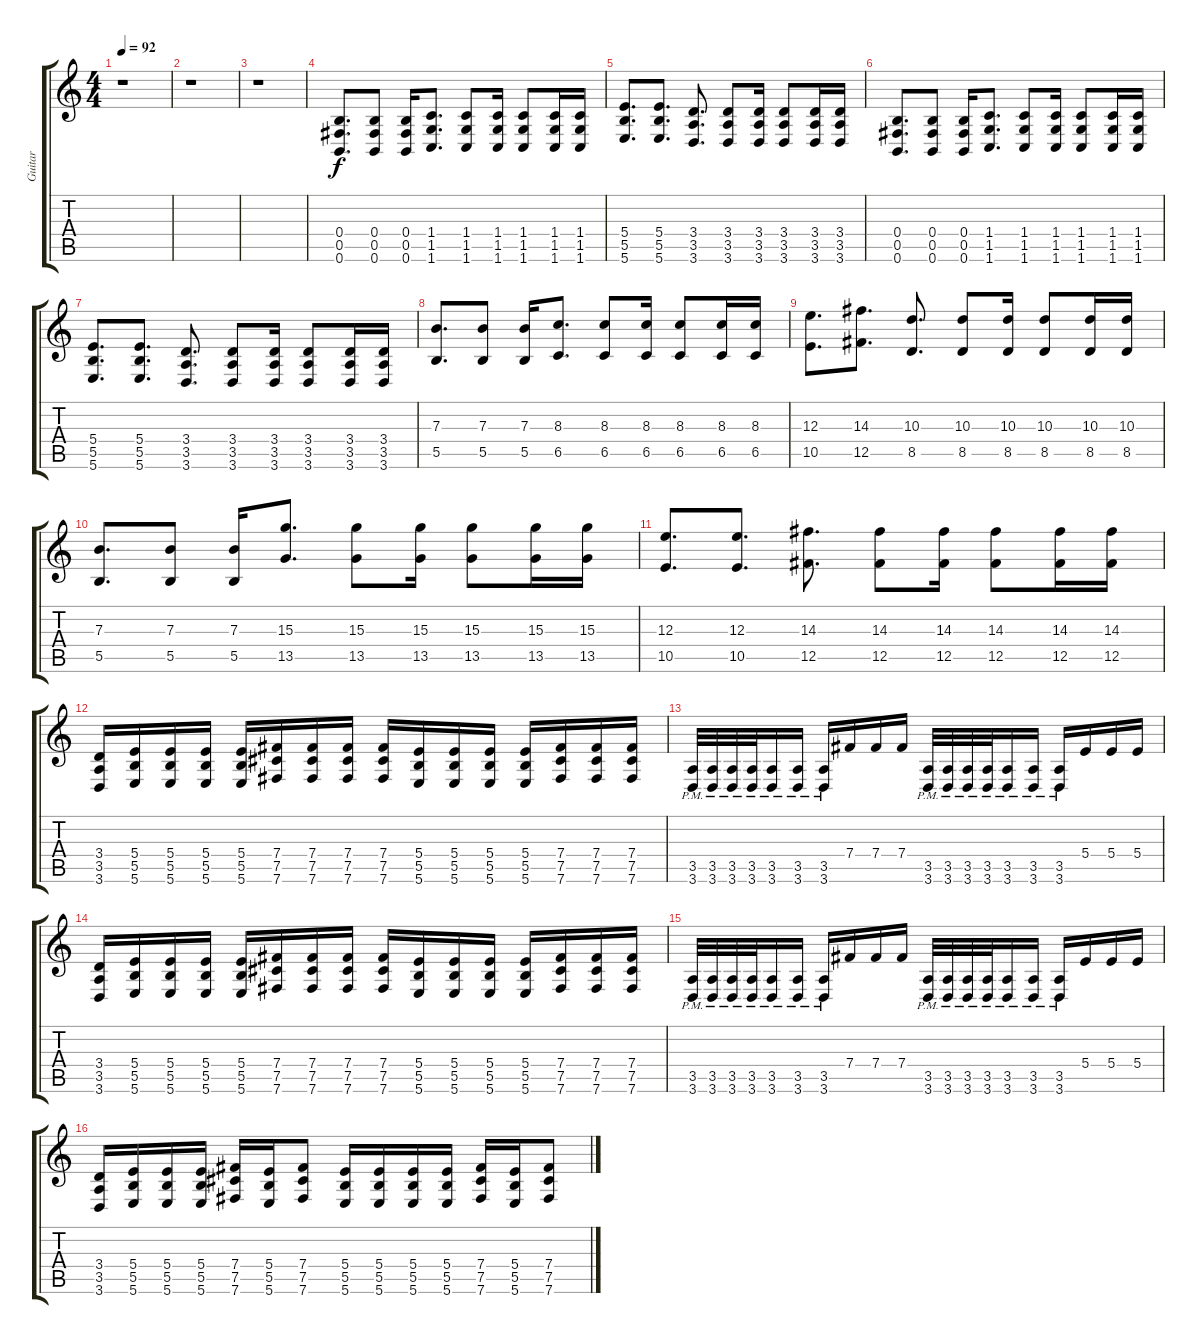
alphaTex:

\track ("Guitar" "Guitar") {instrument distortionguitar}
\staff {score tabs}
\tuning (Db4 Ab3 E3 B2 Gb2 B1) {hide}
\ts (4 4)
\tempo 92
\clef g2
\ks c
r.1{dy fff} |
r.1 |
r.1 |
(0.4 0.5 0.6).8{d dy f} (0.4 0.5 0.6).8 (0.4 0.5 0.6).16 (1.4 1.5 1.6).8{d} (1.4 1.5 1.6).8 (1.4 1.5 1.6).16 (1.4 1.5 1.6).8 (1.4 1.5 1.6).16 (1.4 1.5 1.6).16 |
(5.4 5.5 5.6).8{d} (5.4 5.5 5.6).8{d} (3.4 3.5 3.6).8{d} (3.4 3.5 3.6).8 (3.4 3.5 3.6).16 (3.4 3.5 3.6).8 (3.4 3.5 3.6).16 (3.4 3.5 3.6).16 |
(0.4 0.5 0.6).8{d} (0.4 0.5 0.6).8 (0.4 0.5 0.6).16 (1.4 1.5 1.6).8{d} (1.4 1.5 1.6).8 (1.4 1.5 1.6).16 (1.4 1.5 1.6).8 (1.4 1.5 1.6).16 (1.4 1.5 1.6).16 |
(5.4 5.5 5.6).8{d} (5.4 5.5 5.6).8{d} (3.4 3.5 3.6).8{d} (3.4 3.5 3.6).8 (3.4 3.5 3.6).16 (3.4 3.5 3.6).8 (3.4 3.5 3.6).16 (3.4 3.5 3.6).16 |
(7.3 5.5).8{d balance 8} (7.3 5.5).8 (7.3 5.5).16 (8.3 6.5).8{d} (8.3 6.5).8 (8.3 6.5).16 (8.3 6.5).8 (8.3 6.5).16 (8.3 6.5).16 |
(12.3 10.5).8{d} (14.3 12.5).8{d} (10.3 8.5).8{d} (10.3 8.5).8 (10.3 8.5).16 (10.3 8.5).8 (10.3 8.5).16 (10.3 8.5).16 |
(7.3 5.5).8{d} (7.3 5.5).8 (7.3 5.5).16 (15.3 13.5).8{d} (15.3 13.5).8 (15.3 13.5).16 (15.3 13.5).8 (15.3 13.5).16 (15.3 13.5).16 |
(12.3 10.5).8{d} (12.3 10.5).8{d} (14.3 12.5).8{d} (14.3 12.5).8 (14.3 12.5).16 (14.3 12.5).8 (14.3 12.5).16 (14.3 12.5).16 |
(3.4 3.5 3.6).16{balance 16} (5.4 5.5 5.6).16 (5.4 5.5 5.6).16 (5.4 5.5 5.6).16 (5.4 5.5 5.6).16 (7.4 7.5 7.6).16 (7.4 7.5 7.6).16 (7.4 7.5 7.6).16 (7.4 7.5 7.6).16 (5.4 5.5 5.6).16 (5.4 5.5 5.6).16 (5.4 5.5 5.6).16 (5.4 5.5 5.6).16 (7.4 7.5 7.6).16 (7.4 7.5 7.6).16 (7.4 7.5 7.6).16 |
(3.5{pm} 3.6{pm}).32 (3.5{pm} 3.6{pm}).32 (3.5{pm} 3.6{pm}).32 (3.5{pm} 3.6{pm}).32 (3.5{pm} 3.6{pm}).16 (3.5{pm} 3.6{pm}).16 (3.5{pm} 3.6{pm}).16 7.4.16 7.4.16 7.4.16 (3.5{pm} 3.6{pm}).32 (3.5{pm} 3.6{pm}).32 (3.5{pm} 3.6{pm}).32 (3.5{pm} 3.6{pm}).32 (3.5{pm} 3.6{pm}).16 (3.5{pm} 3.6{pm}).16 (3.5{pm} 3.6{pm}).16 5.4.16 5.4.16 5.4.16 |
(3.4 3.5 3.6).16 (5.4 5.5 5.6).16 (5.4 5.5 5.6).16 (5.4 5.5 5.6).16 (5.4 5.5 5.6).16 (7.4 7.5 7.6).16 (7.4 7.5 7.6).16 (7.4 7.5 7.6).16 (7.4 7.5 7.6).16 (5.4 5.5 5.6).16 (5.4 5.5 5.6).16 (5.4 5.5 5.6).16 (5.4 5.5 5.6).16 (7.4 7.5 7.6).16 (7.4 7.5 7.6).16 (7.4 7.5 7.6).16 |
(3.5{pm} 3.6{pm}).32 (3.5{pm} 3.6{pm}).32 (3.5{pm} 3.6{pm}).32 (3.5{pm} 3.6{pm}).32 (3.5{pm} 3.6{pm}).16 (3.5{pm} 3.6{pm}).16 (3.5{pm} 3.6{pm}).16 7.4.16 7.4.16 7.4.16 (3.5{pm} 3.6{pm}).32 (3.5{pm} 3.6{pm}).32 (3.5{pm} 3.6{pm}).32 (3.5{pm} 3.6{pm}).32 (3.5{pm} 3.6{pm}).16 (3.5{pm} 3.6{pm}).16 (3.5{pm} 3.6{pm}).16 5.4.16 5.4.16 5.4.16 |
(3.4 3.5 3.6).16 (5.4 5.5 5.6).16 (5.4 5.5 5.6).16 (5.4 5.5 5.6).16 (7.4 7.5 7.6).16 (5.4 5.5 5.6).16 (7.4 7.5 7.6).8 (5.4 5.5 5.6).16 (5.4 5.5 5.6).16 (5.4 5.5 5.6).16 (5.4 5.5 5.6).16 (7.4 7.5 7.6).16 (5.4 5.5 5.6).16 (7.4 7.5 7.6).8
